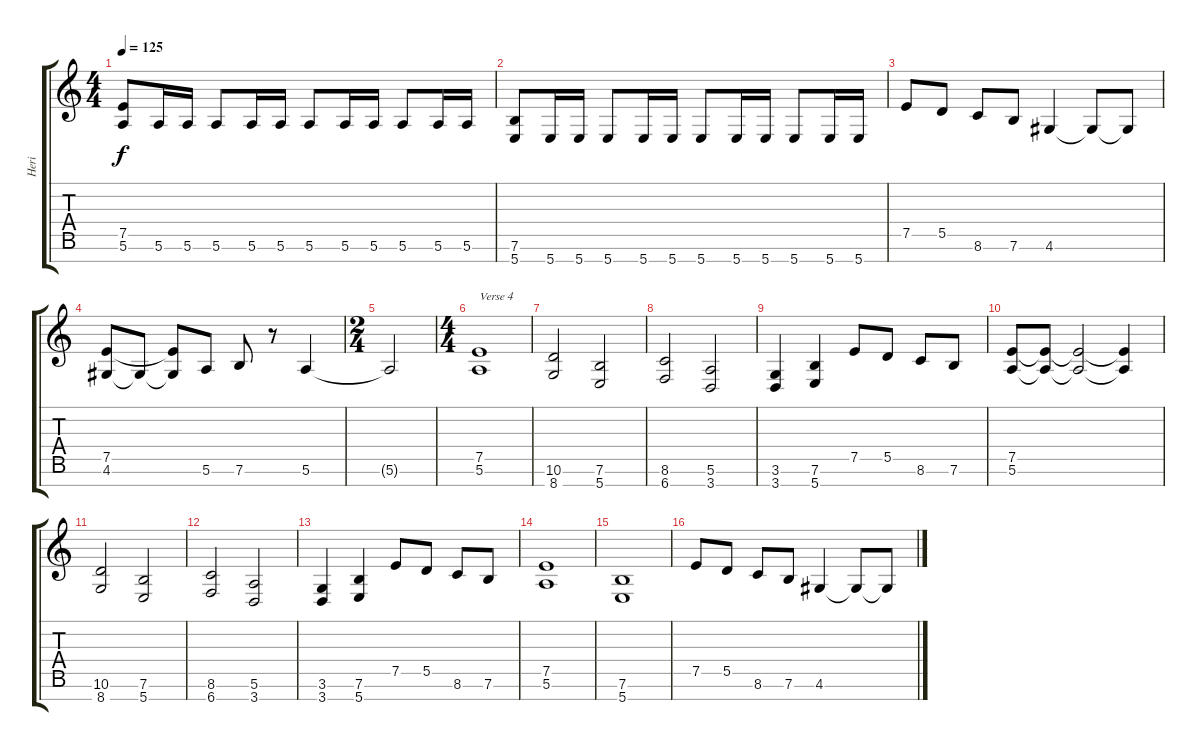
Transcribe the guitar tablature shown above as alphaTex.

\track ("Heri" "Heri") {instrument distortionguitar}
\staff {score tabs}
\tuning (E4 B3 G3 D3 A2 E2 B1) {hide}
\ts (4 4)
\tempo 125
\clef g2
\ks c
(7.5 5.6).8{dy f} 5.6.16 5.6.16 5.6.8 5.6.16 5.6.16 5.6.8 5.6.16 5.6.16 5.6.8 5.6.16 5.6.16 |
(7.6 5.7).8 5.7.16 5.7.16 5.7.8 5.7.16 5.7.16 5.7.8 5.7.16 5.7.16 5.7.8 5.7.16 5.7.16 |
7.5.8 5.5.8 8.6.8 7.6.8 4.6.4 4.6{t}.8 4.6{t}.8 |
(7.5 4.6).8 4.6{t}.8 (7.5{t} 4.6{t}).8 5.6.8 7.6.8 r.8 5.6.4 |
\ts (2 4)
5.6{t}.2 |
\ts (4 4)
(7.5 5.6).1{txt "Verse 4" instrument distortionguitar} |
(10.6 8.7).2 (7.6 5.7).2 |
(8.6 6.7).2 (5.6 3.7).2 |
(3.6 3.7).4 (7.6 5.7).4 7.5.8 5.5.8 8.6.8 7.6.8 |
(7.5 5.6).8 (7.5{t} 5.6{t}).8 (7.5{t} 5.6{t}).2 (7.5{t} 5.6{t}).4 |
(10.6 8.7).2 (7.6 5.7).2 |
(8.6 6.7).2 (5.6 3.7).2 |
(3.6 3.7).4 (7.6 5.7).4 7.5.8 5.5.8 8.6.8 7.6.8 |
(7.5 5.6).1 |
(7.6 5.7).1 |
7.5.8 5.5.8 8.6.8 7.6.8 4.6.4 4.6{t}.8 4.6{t}.8
